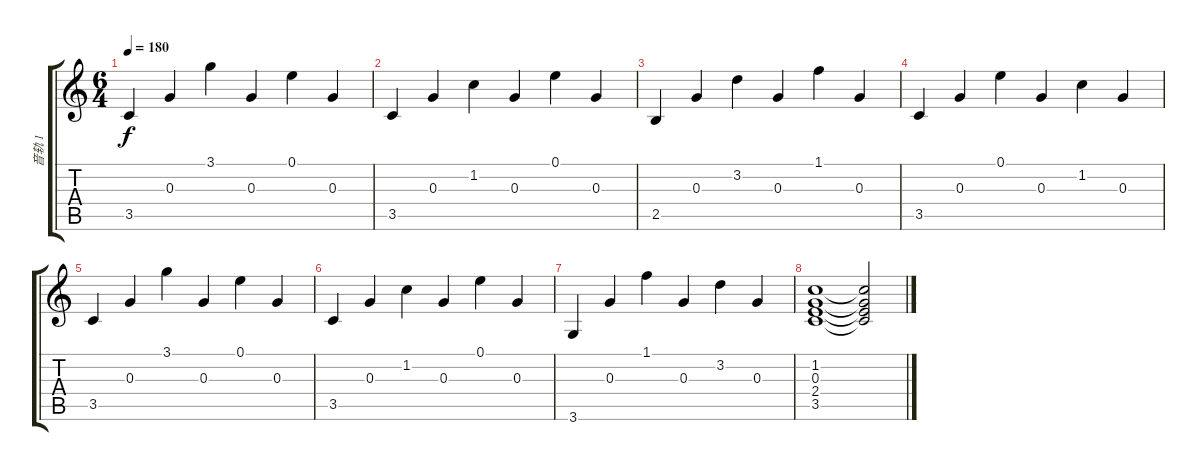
\track ("音轨 1" "音轨 1") {instrument acousticguitarnylon}
\staff {score tabs}
\tuning (E4 B3 G3 D3 A2 E2) {hide}
\ts (6 4)
\tempo 180
\clef g2
\ks c
3.5.4{dy f} 0.3.4 3.1.4 0.3.4 0.1.4 0.3.4 |
3.5.4 0.3.4 1.2.4 0.3.4 0.1.4 0.3.4 |
2.5.4 0.3.4 3.2.4 0.3.4 1.1.4 0.3.4 |
3.5.4 0.3.4 0.1.4 0.3.4 1.2.4 0.3.4 |
3.5.4 0.3.4 3.1.4 0.3.4 0.1.4 0.3.4 |
3.5.4 0.3.4 1.2.4 0.3.4 0.1.4 0.3.4 |
3.6.4 0.3.4 1.1.4 0.3.4 3.2.4 0.3.4 |
(1.2 0.3 2.4 3.5).1 (1.2{t} 0.3{t} 2.4{t} 3.5{t}).2
